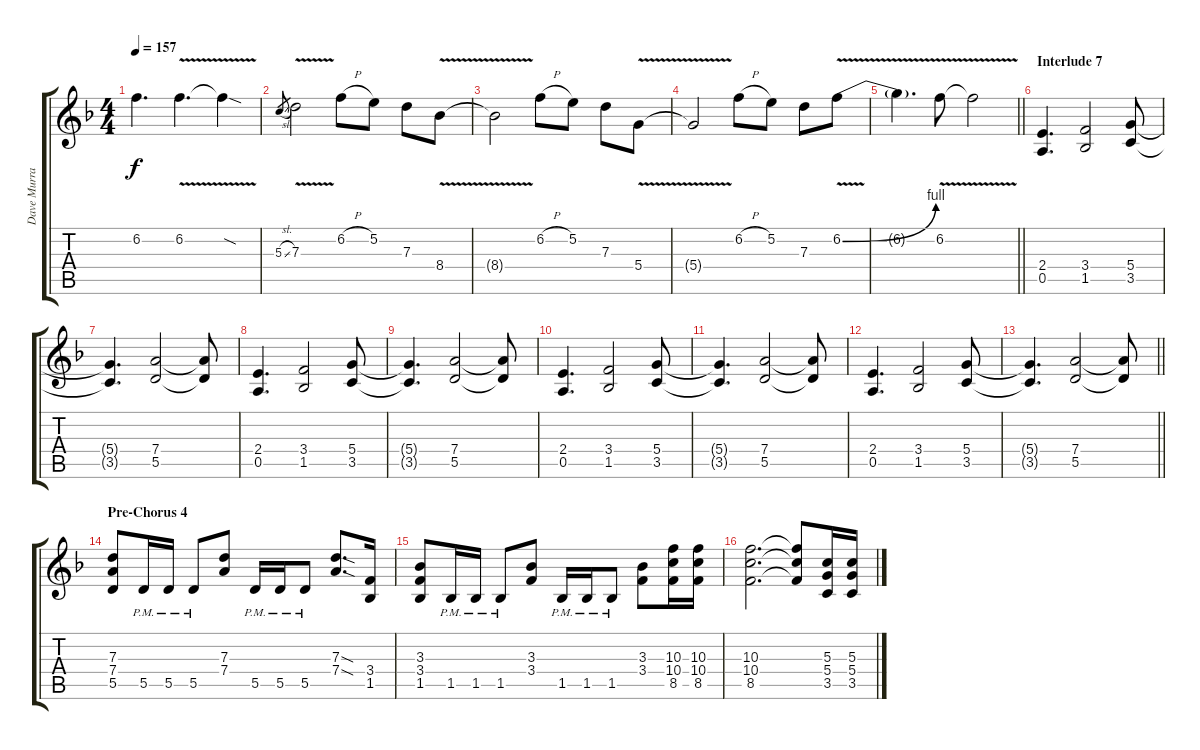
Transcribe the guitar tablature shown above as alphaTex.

\track ("Dave Murray" "Dave Murra") {instrument overdrivenguitar}
\staff {score tabs}
\tuning (E4 B3 G3 D3 A2 E2) {hide}
\ts (4 4)
\tempo 157
\clef g2
\ks f
6.2{t}.4{d dy f} 6.2{v}.4{d} 6.2{sod t}.4 |
5.3{sl}.8{gr} 7.3{v}.2 6.2{h}.8 5.2.8 7.3.8 8.4{v}.8 |
8.4{t}.2 6.2{h}.8 5.2.8 7.3.8 5.4{v}.8 |
5.4{t}.2 6.2{h}.8 5.2.8 7.3.8 6.2{be (bend 0 0 60 4) v}.8 |
\barLineRight lightlight
6.2{t}.4{d} 6.2{v}.8 6.2{t}.2 |
\section ("" "Interlude 7")
(2.4 0.5).4{d} (3.4 1.5).2 (5.4 3.5).8 |
(5.4{t} 3.5{t}).4{d} (7.4 5.5).2 (7.4{t} 5.5{t}).8 |
(2.4 0.5).4{d} (3.4 1.5).2 (5.4 3.5).8 |
(5.4{t} 3.5{t}).4{d} (7.4 5.5).2 (7.4{t} 5.5{t}).8 |
(2.4 0.5).4{d} (3.4 1.5).2 (5.4 3.5).8 |
(5.4{t} 3.5{t}).4{d} (7.4 5.5).2 (7.4{t} 5.5{t}).8 |
(2.4 0.5).4{d} (3.4 1.5).2 (5.4 3.5).8 |
\barLineRight lightlight
(5.4{t} 3.5{t}).4{d} (7.4 5.5).2 (7.4{t} 5.5{t}).8 |
\section ("" "Pre-Chorus 4")
(7.3 7.4 5.5).8 5.5{pm}.16 5.5{pm}.16 5.5{pm}.8 (7.3 7.4).8 5.5{pm}.16 5.5{pm}.16 5.5{pm}.8 (7.3{sod} 7.4{sod}).8{d} (3.4 1.5).16 |
(3.3 3.4 1.5).8 1.5{pm}.16 1.5{pm}.16 1.5{pm}.8 (3.3 3.4).8 1.5{pm}.16 1.5{pm}.16 1.5{pm}.8 (3.3 3.4).8 (10.3 10.4 8.5).16 (10.3 10.4 8.5).16 |
(10.3 10.4 8.5).2{d} (10.3{t} 10.4{t} 8.5{t}).8 (5.3 5.4 3.5).16 (5.3 5.4 3.5).16
